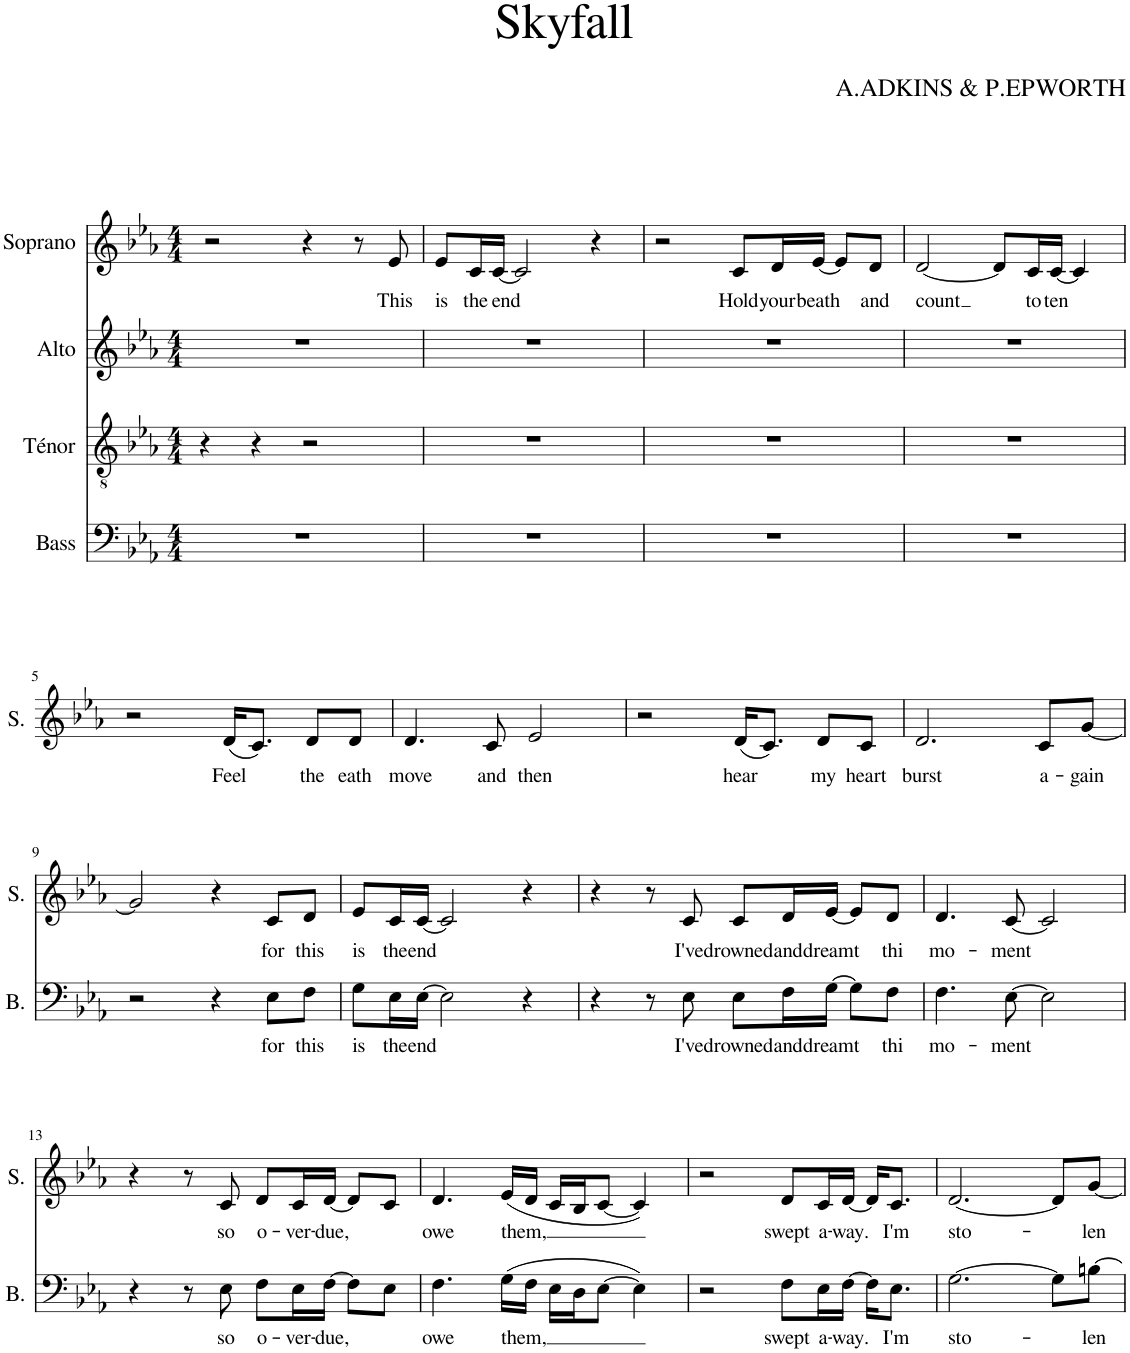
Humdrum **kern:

**kern	**text	**kern	**kern	**kern	**text
*part4	*part4	*part3	*part2	*part1	*part1
*staff4	*staff4	*staff3	*staff2	*staff1	*staff1
*I"Bass	*	*I"Ténor	*I"Alto	*I"Soprano	*
*I'B.	*	*I'T.	*I'A.	*I'S.	*
*clefF4	*	*clefGv2	*clefG2	*clefG2	*
*k[b-e-a-]	*	*k[b-e-a-]	*k[b-e-a-]	*k[b-e-a-]	*
*M4/4	*	*M4/4	*M4/4	*M4/4	*
=1	=1	=1	=1	=1	=1
1r	.	4r	1r	2r	.
.	.	4r	.	.	.
.	.	2r	.	4r	.
.	.	.	.	8r	.
!	!	!	!	!	!LO:LY:b
.	.	.	.	8e-/	This
=2	=2	=2	=2	=2	=2
!	!	!	!	!	!LO:LY:b
1r	.	1r	1r	8e-/L	is
!	!	!	!	!	!LO:LY:b
.	.	.	.	16c/L	the
!	!	!	!	!	!LO:LY:b
.	.	.	.	[16c/JJ	end
.	.	.	.	2c/]	.
.	.	.	.	4r	.
=3	=3	=3	=3	=3	=3
1r	.	1r	1r	2r	.
!	!	!	!	!	!LO:LY:b
.	.	.	.	8c/L	Hold
!	!	!	!	!	!LO:LY:b
.	.	.	.	16d/L	your
!	!	!	!	!	!LO:LY:b
.	.	.	.	[16e-/JJ	beath
.	.	.	.	8e-/L]	.
!	!	!	!	!	!LO:LY:b
.	.	.	.	8d/J	and
=4	=4	=4	=4	=4	=4
!	!	!	!	!	!LO:LY:b
1r	.	1r	1r	[2d/	count
.	.	.	.	8d/L]	.
!	!	!	!	!	!LO:LY:b
.	.	.	.	16c/L	to
!	!	!	!	!	!LO:LY:b
.	.	.	.	[16c/JJ	ten
.	.	.	.	4c/]	.
!!LO:LB:g=z
=5	=5	=5	=5	=5	=5
1r	.	1r	1r	2r	.
!	!	!	!	!	!LO:LY:b
.	.	.	.	(16d/KL	Feel
.	.	.	.	8.c/J)	.
!	!	!	!	!	!LO:LY:b
.	.	.	.	8d/L	the
!	!	!	!	!	!LO:LY:b
.	.	.	.	8d/J	eath
=6	=6	=6	=6	=6	=6
!	!	!	!	!	!LO:LY:b
1r	.	1r	1r	4.d/	move
!	!	!	!	!	!LO:LY:b
.	.	.	.	8c/	and
!	!	!	!	!	!LO:LY:b
.	.	.	.	2e-/	then
=7	=7	=7	=7	=7	=7
1r	.	1r	1r	2r	.
!	!	!	!	!	!LO:LY:b
.	.	.	.	(16d/KL	hear
.	.	.	.	8.c/J)	.
!	!	!	!	!	!LO:LY:b
.	.	.	.	8d/L	my
!	!	!	!	!	!LO:LY:b
.	.	.	.	8c/J	heart
=8	=8	=8	=8	=8	=8
!	!	!	!	!	!LO:LY:b
1r	.	1r	1r	2.d/	burst
!	!	!	!	!	!LO:LY:b
.	.	.	.	8c/L	a-
!	!	!	!	!	!LO:LY:b
.	.	.	.	[8g/J	-gain
!!LO:LB:g=z
=9	=9	=9	=9	=9	=9
2r	.	1r	1r	2g/]	.
4r	.	.	.	4r	.
!	!LO:LY:b	!	!	!	!LO:LY:b
8E-\L	for	.	.	8c/L	for
!	!LO:LY:b	!	!	!	!LO:LY:b
8F\J	this	.	.	8d/J	this
=10	=10	=10	=10	=10	=10
!	!LO:LY:b	!	!	!	!LO:LY:b
8G\L	is	1r	1r	8e-/L	is
!	!LO:LY:b	!	!	!	!LO:LY:b
16E-\L	the	.	.	16c/L	the
!	!LO:LY:b	!	!	!	!LO:LY:b
[16E-\JJ	end	.	.	[16c/JJ	end
2E-\]	.	.	.	2c/]	.
4r	.	.	.	4r	.
=11	=11	=11	=11	=11	=11
4r	.	1r	1r	4r	.
8r	.	.	.	8r	.
!	!LO:LY:b	!	!	!	!LO:LY:b
8E-\	I've	.	.	8c/	I've
!	!LO:LY:b	!	!	!	!LO:LY:b
8E-\L	drowned	.	.	8c/L	drowned
!	!LO:LY:b	!	!	!	!LO:LY:b
16F\L	and	.	.	16d/L	and
!	!LO:LY:b	!	!	!	!LO:LY:b
[16G\JJ	dreamt	.	.	[16e-/JJ	dreamt
8G\L]	.	.	.	8e-/L]	.
!	!LO:LY:b	!	!	!	!LO:LY:b
8F\J	thi	.	.	8d/J	thi
=12	=12	=12	=12	=12	=12
!	!LO:LY:b	!	!	!	!LO:LY:b
4.F\	mo-	1r	1r	4.d/	mo-
!	!LO:LY:b	!	!	!	!LO:LY:b
[8E-\	-ment	.	.	[8c/	-ment
2E-\]	.	.	.	2c/]	.
!!LO:LB:g=z
=13	=13	=13	=13	=13	=13
4r	.	1r	1r	4r	.
8r	.	.	.	8r	.
!	!LO:LY:b	!	!	!	!LO:LY:b
8E-\	so	.	.	8c/	so
!	!LO:LY:b	!	!	!	!LO:LY:b
8F\L	o-	.	.	8d/L	o-
!	!LO:LY:b	!	!	!	!LO:LY:b
16E-\L	-ver-	.	.	16c/L	-ver-
!	!LO:LY:b	!	!	!	!LO:LY:b
[16F\JJ	-due,	.	.	[16d/JJ	-due,
8F\L]	.	.	.	8d/L]	.
8E-\J	.	.	.	8c/J	.
=14	=14	=14	=14	=14	=14
!	!LO:LY:b	!	!	!	!LO:LY:b
4.F\	owe	1r	1r	4.d/	owe
!	!LO:LY:b	!	!	!	!LO:LY:b
(16G\LL	them,	.	.	(16e-/LL	them,
16F\JJ	.	.	.	16d/JJ	.
16E-\LL	.	.	.	16c/LL	.
16D\J	.	.	.	16B-/J	.
[8E-\J	.	.	.	[8c/J	.
4E-\])	.	.	.	4c/])	.
=15	=15	=15	=15	=15	=15
2r	.	1r	1r	2r	.
!	!LO:LY:b	!	!	!	!LO:LY:b
8F\L	swept	.	.	8d/L	swept
!	!LO:LY:b	!	!	!	!LO:LY:b
16E-\L	a-	.	.	16c/L	a-
!	!LO:LY:b	!	!	!	!LO:LY:b
[16F\JJ	-way.	.	.	[16d/JJ	-way.
16F\KL]	.	.	.	16d/KL]	.
!	!LO:LY:b	!	!	!	!LO:LY:b
8.E-\J	I'm	.	.	8.c/J	I'm
=16	=16	=16	=16	=16	=16
!	!LO:LY:b	!	!	!	!LO:LY:b
[2.G\	-sto-	1r	1r	[2.d/	-sto-
8G\L]	.	.	.	8d/L]	.
!	!LO:LY:b	!	!	!	!LO:LY:b
[8Bn\J	-len	.	.	[8g/J	-len
=	=	=	=	=	=
*-	*-	*-	*-	*-	*-
